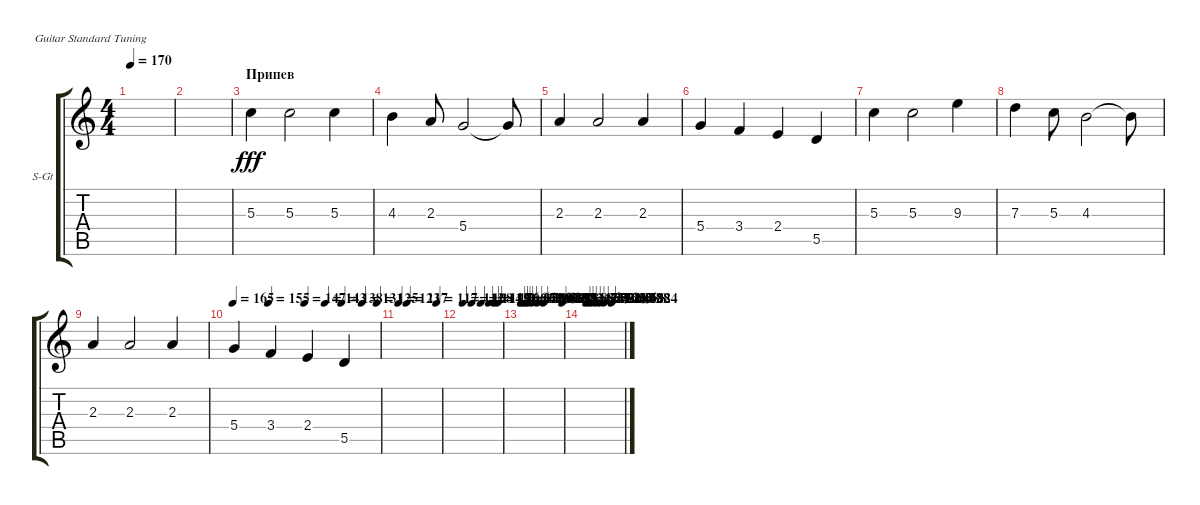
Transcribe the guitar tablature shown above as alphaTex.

\defaultSystemsLayout 4
\bracketExtendMode groupsimilarinstruments
\firstSystemTrackNameOrientation horizontal
\otherSystemsTrackNameOrientation horizontal
\track ("Г. Каспарян (вокал)" "S-Gt") {instrument acousticguitarsteel}
\staff {score tabs}
\tuning (E4 B3 G3 D3 A2 E2)
\ts (4 4)
\tempo 170
\clef g2
\ks c
|
|
\section ("" "Припев")
5.3.4{dy fff} 5.3.2 5.3.4 |
4.3.4 2.3.8 5.4.2 5.4{t}.8 |
2.3.4 2.3.2 2.3.4 |
5.4.4 3.4.4 2.4.4 5.5.4 |
5.3.4 5.3.2 9.3.4 |
7.3.4 5.3.8 4.3.2 4.3{t}.8 |
2.3.4 2.3.2 2.3.4 |
\tempo 165
\tempo (155 0.242991)
\tempo (147 0.490654)
\tempo (143 0.630841)
\tempo (138 0.742991)
\tempo (131 0.883178)
\tempo (125 0.985981)
5.4.4 3.4.4 2.4.4 5.5.4 |
\tempo 123
\tempo (117 0.19375)
\tempo (117 0.9)
|
\tempo (112 0.0625)
\tempo (108 0.275)
\tempo (114.706 0.5)
\tempo (119 0.7)
\tempo (131 0.8375)
\tempo (146.671 0.91875)
|
\tempo
161.812
\tempo (150.035 0.0625)
\tempo (139.941 0.125)
\tempo (126.482 0.19375)
\tempo (116.388 0.28125)
\tempo (106.294 0.4125)
\tempo (97.8824 0.55625)
\tempo (97.8824 1)
|
\tempo (86.1059 0.1)
\tempo (74.3294 0.175)
\tempo (67.6 0.25)
\tempo (59.1882 0.35)
\tempo (52.4588 0.44375)
\tempo (52.4588 0.54375)
\tempo (40.6824 0.71875)
